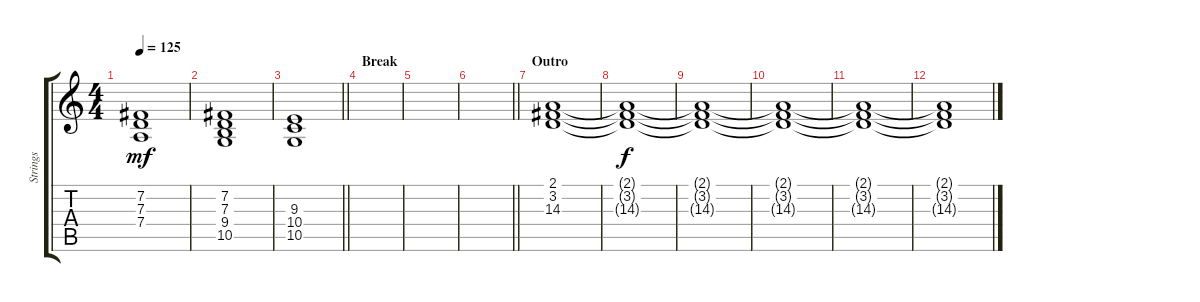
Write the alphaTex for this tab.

\track ("Strings" "Strings") {instrument stringensemble1}
\staff {score tabs}
\tuning (E4 B3 G3 D3 A2 E2) {hide}
\ts (4 4)
\tempo 125
\clef g2
\ks c
(7.2 7.3 7.4).1{dy mf} |
(7.2 7.3 9.4 10.5).1 |
\barLineRight lightlight
(9.3 10.4 10.5).1 |
\section ("" "Break")
|
|
\barLineRight lightlight
|
\section ("" "Outro")
(2.1 3.2 14.3).1{volume 13} |
(2.1{t} 3.2{t} 14.3{t}).1{dy f} |
(2.1{t} 3.2{t} 14.3{t}).1 |
(2.1{t} 3.2{t} 14.3{t}).1 |
(2.1{t} 3.2{t} 14.3{t}).1 |
(2.1{t} 3.2{t} 14.3{t}).1
